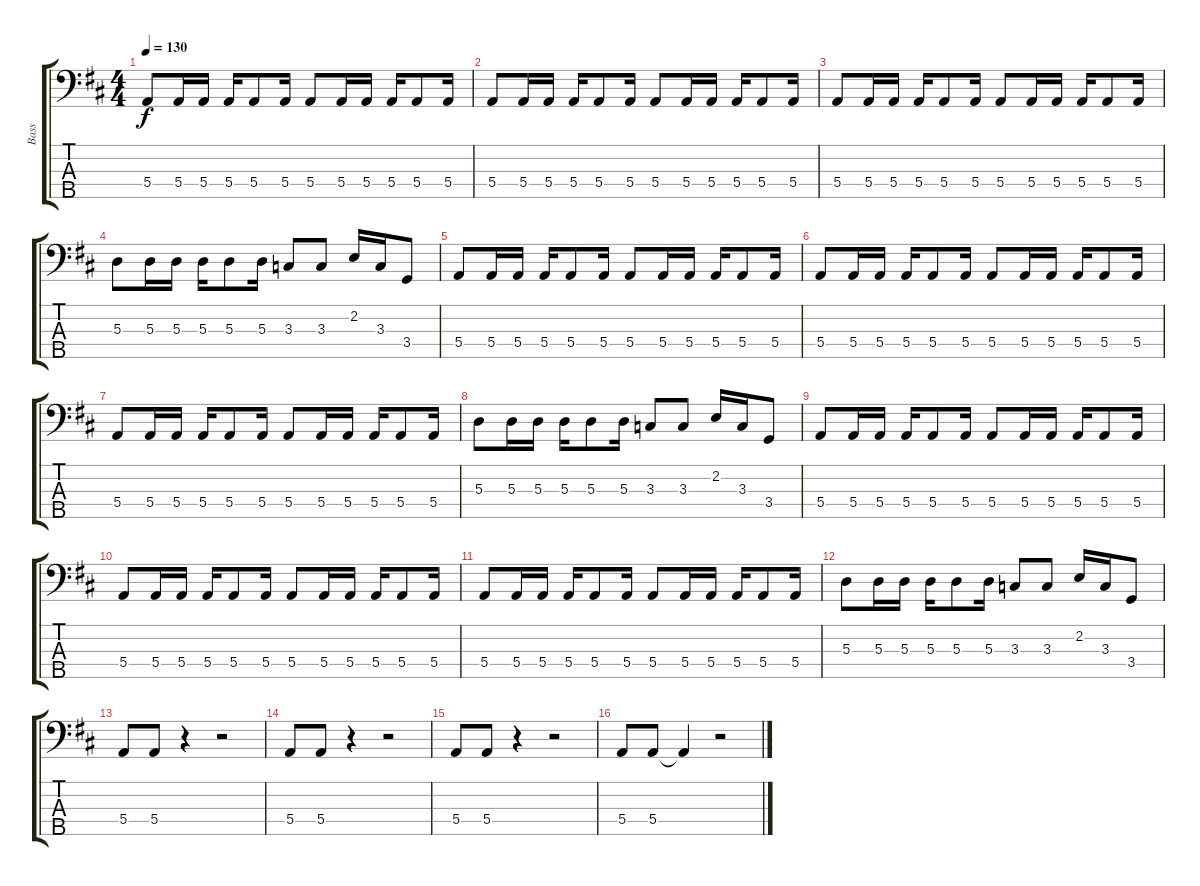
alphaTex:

\track ("Bass" "Bass") {instrument electricbassfinger}
\staff {score tabs}
\tuning (G2 D2 A1 E1 B0) {hide}
\ts (4 4)
\tempo 130
\clef f4
\ks d
5.4.8{dy f} 5.4.16 5.4.16 5.4.16 5.4.8 5.4.16 5.4.8 5.4.16 5.4.16 5.4.16 5.4.8 5.4.16 |
5.4.8 5.4.16 5.4.16 5.4.16 5.4.8 5.4.16 5.4.8 5.4.16 5.4.16 5.4.16 5.4.8 5.4.16 |
5.4.8 5.4.16 5.4.16 5.4.16 5.4.8 5.4.16 5.4.8 5.4.16 5.4.16 5.4.16 5.4.8 5.4.16 |
5.3.8 5.3.16 5.3.16 5.3.16 5.3.8 5.3.16 3.3.8 3.3.8 2.2.16 3.3.16 3.4.8 |
5.4.8 5.4.16 5.4.16 5.4.16 5.4.8 5.4.16 5.4.8 5.4.16 5.4.16 5.4.16 5.4.8 5.4.16 |
5.4.8 5.4.16 5.4.16 5.4.16 5.4.8 5.4.16 5.4.8 5.4.16 5.4.16 5.4.16 5.4.8 5.4.16 |
5.4.8 5.4.16 5.4.16 5.4.16 5.4.8 5.4.16 5.4.8 5.4.16 5.4.16 5.4.16 5.4.8 5.4.16 |
5.3.8 5.3.16 5.3.16 5.3.16 5.3.8 5.3.16 3.3.8 3.3.8 2.2.16 3.3.16 3.4.8 |
5.4.8 5.4.16 5.4.16 5.4.16 5.4.8 5.4.16 5.4.8 5.4.16 5.4.16 5.4.16 5.4.8 5.4.16 |
5.4.8 5.4.16 5.4.16 5.4.16 5.4.8 5.4.16 5.4.8 5.4.16 5.4.16 5.4.16 5.4.8 5.4.16 |
5.4.8 5.4.16 5.4.16 5.4.16 5.4.8 5.4.16 5.4.8 5.4.16 5.4.16 5.4.16 5.4.8 5.4.16 |
5.3.8 5.3.16 5.3.16 5.3.16 5.3.8 5.3.16 3.3.8 3.3.8 2.2.16 3.3.16 3.4.8 |
5.4.8 5.4.8 r.4 r.2 |
5.4.8 5.4.8 r.4 r.2 |
5.4.8 5.4.8 r.4 r.2 |
5.4.8 5.4.8 5.4{t}.4 r.2
